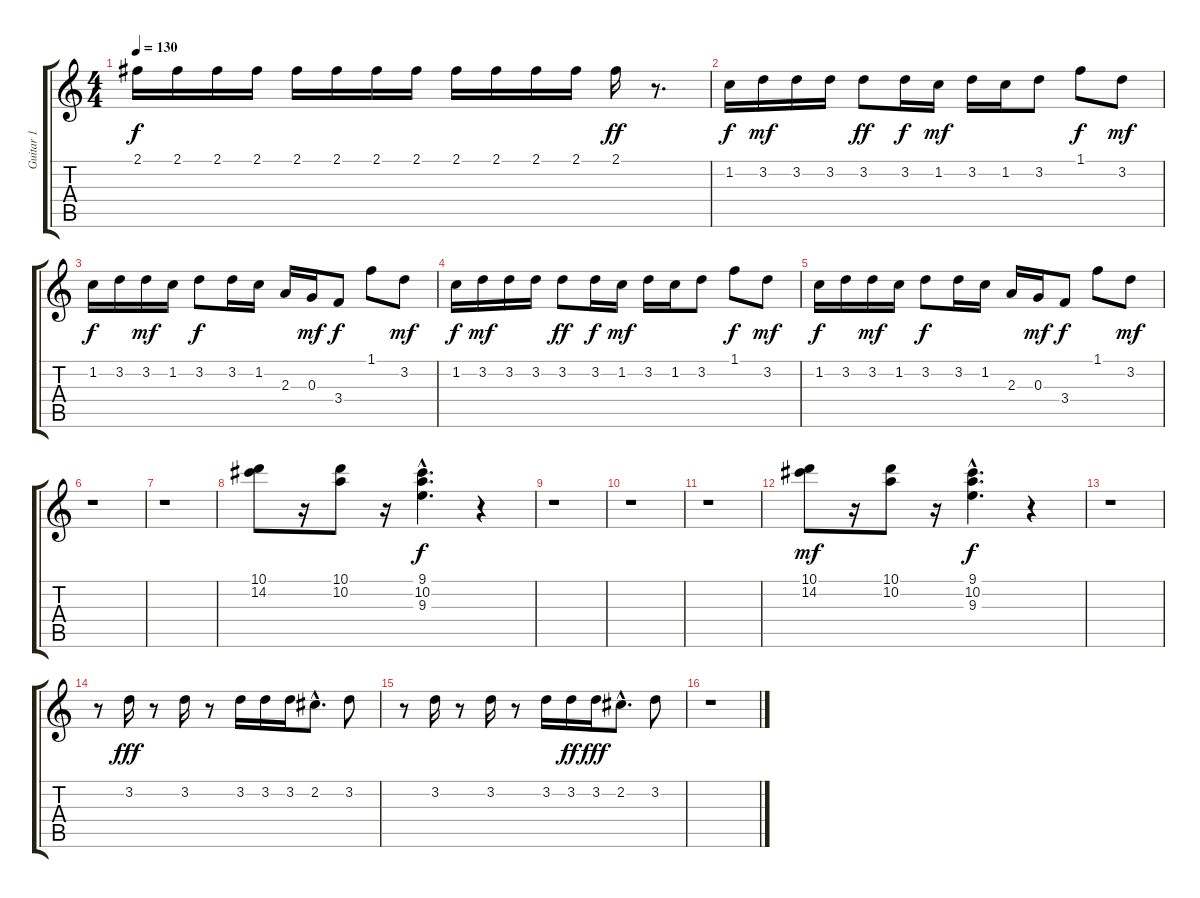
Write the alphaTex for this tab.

\track ("Guitar 1" "Guitar 1") {instrument overdrivenguitar}
\staff {score tabs}
\tuning (E4 B3 G3 D3 A2 E2) {hide}
\ts (4 4)
\tempo 130
\clef g2
\ks c
2.1.16{dy f} 2.1.16 2.1.16 2.1.16 2.1.16 2.1.16 2.1.16 2.1.16 2.1.16 2.1.16 2.1.16 2.1.16 2.1.16{dy ff} r.8{d} |
1.2.16{dy f} 3.2.16{dy mf} 3.2.16 3.2.16 3.2.8{dy ff} 3.2.16{dy f} 1.2.16{dy mf} 3.2.16 1.2.16 3.2.8 1.1.8{dy f} 3.2.8{dy mf} |
1.2.16{dy f} 3.2.16 3.2.16{dy mf} 1.2.16 3.2.8{dy f} 3.2.16 1.2.16 2.3.16 0.3.16{dy mf} 3.4.8{dy f} 1.1.8 3.2.8{dy mf} |
1.2.16{dy f} 3.2.16{dy mf} 3.2.16 3.2.16 3.2.8{dy ff} 3.2.16{dy f} 1.2.16{dy mf} 3.2.16 1.2.16 3.2.8 1.1.8{dy f} 3.2.8{dy mf} |
1.2.16{dy f} 3.2.16 3.2.16{dy mf} 1.2.16 3.2.8{dy f} 3.2.16 1.2.16 2.3.16 0.3.16{dy mf} 3.4.8{dy f} 1.1.8 3.2.8{dy mf} |
r.1 |
r.1 |
(10.1 14.2).8 r.16 (10.1 10.2).8 r.16 (9.1{hac} 10.2{hac} 9.3{hac}).4{d dy f} r.4 |
r.1 |
r.1 |
r.1 |
(10.1 14.2).8{dy mf} r.16 (10.1 10.2).8 r.16 (9.1{hac} 10.2{hac} 9.3{hac}).4{d dy f} r.4 |
r.1 |
r.8 3.2.16{dy fff} r.8 3.2.16 r.8 3.2.16 3.2.16 3.2.16 2.2{hac}.8{d} 3.2.8 |
r.8 3.2.16 r.8 3.2.16 r.8 3.2.16 3.2.16{dy ff} 3.2.16{dy fff} 2.2{hac}.8{d} 3.2.8 |
r.1
